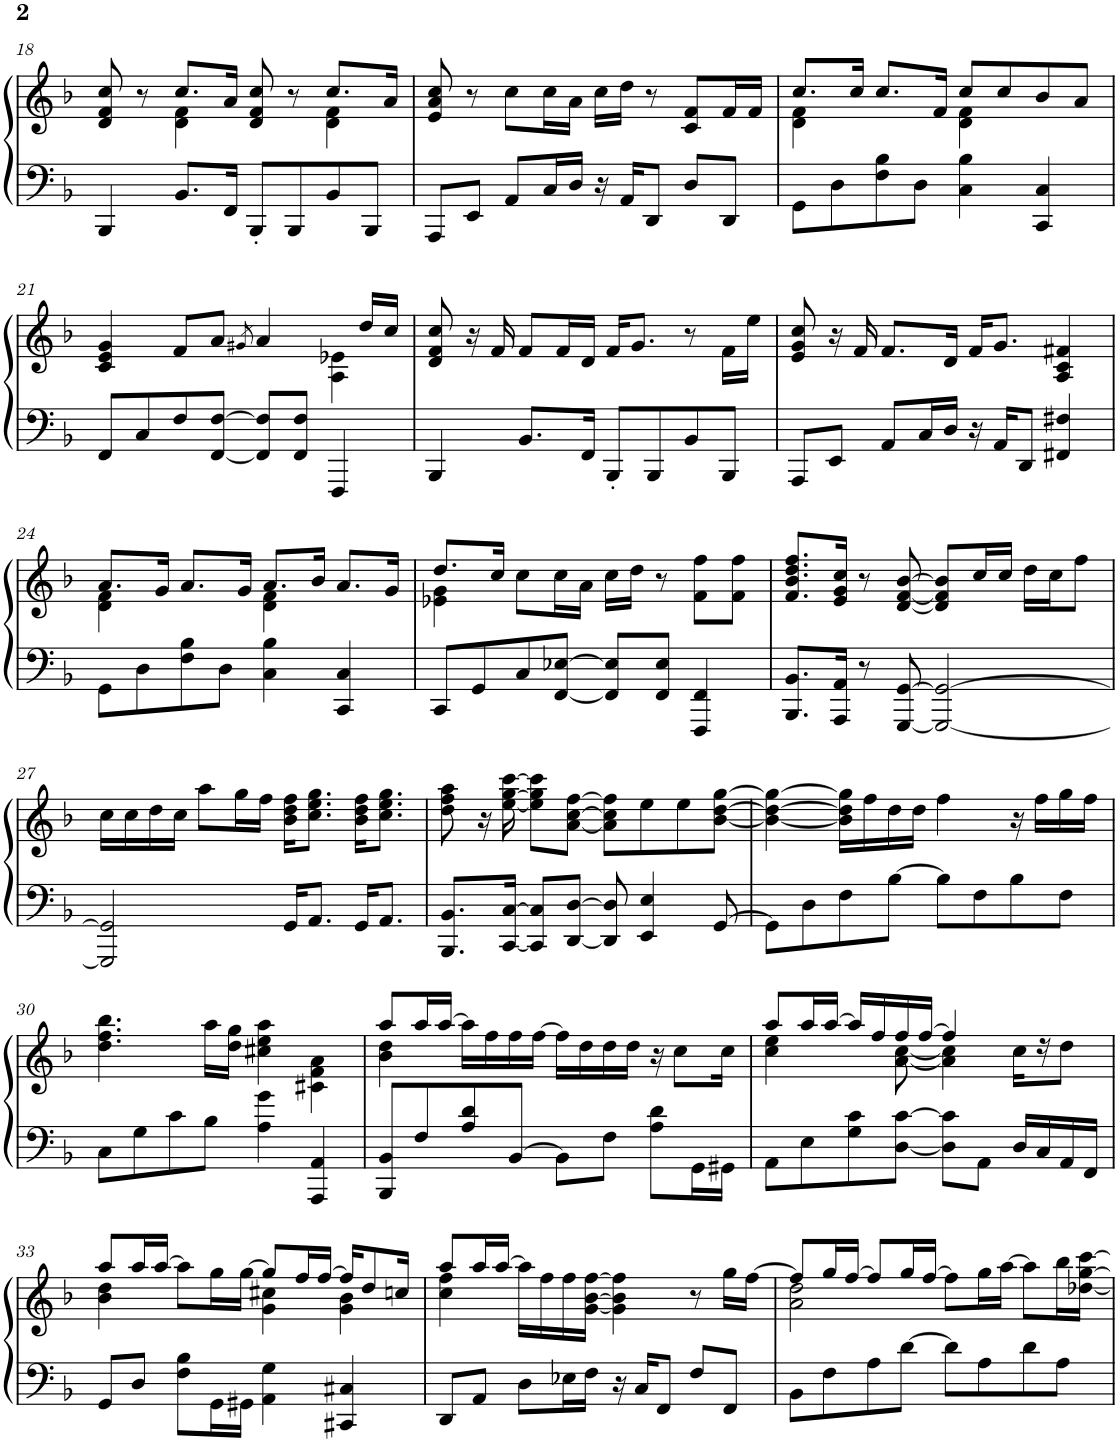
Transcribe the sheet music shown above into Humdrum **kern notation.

**kern	**kern
*part1	*part1
*staff2	*staff1
*I"Grand Piano	*
*I'Pno. 3	*
!!LO:PB:g=z
*clefF4	*clefG2
*k[b-]	*k[b-]
*M4/4	*M4/4
=18	=18
*	*^
4BBB-/	8d/ 8f/ 8cc/	4ryy
.	8r	.
8.BB-/L	8.cc/L	4d\ 4f\
16FF/Jk	16a/Jk	.
8BBB-'/L	8d/ 8f/ 8cc/	4ryy
8BBB-/	8r	.
8BB-/	8.cc/L	4d\ 4f\
8BBB-/J	.	.
.	16a/Jk	.
*	*v	*v
=19	=19
8AAA/L	8e/ 8a/ 8cc/
8EE/J	8r
8AA/L	8cc\L
16C/L	16cc\L
16D/JJ	16a\JJ
16r	16cc\LL
16AA/KL	16dd\JJ
8DD/J	8r
8D/L	8c/ 8f/L
8DD/J	16f/L
.	16f/JJ
=20	=20
*	*^
8GG\L	8.cc/L	4d\ 4f\
8D\	.	.
.	16cc/Jk	.
8F\ 8B-\	8.cc/L	4ryy
8D\J	.	.
.	16f/Jk	.
4C\ 4B-\	8cc/L	4d\ 4f\
.	8cc/	.
4CC/ 4C/	8b-/	4ryy
.	8a/J	.
!!LO:LB:g=z	!!
=21	=21	=21
8FF/L	4c/ 4e/ 4g/	2.ryy
8C/	.	.
8F/	8f/L	.
[8FF/ [8F/J	8a/J	.
.	8qg#X/	.
8FF/] 8F/]L	4a/	.
8FF/ 8F/J	.	.
4FFF/	8ryy	4A\ 4e-X\
.	16dd/LL	.
.	16cc/JJ	.
*	*v	*v
=22	=22
4BBB-/	8d/ 8f/ 8cc/
.	16r
.	16f/
8.BB-/L	8f/L
.	16f/L
16FF/Jk	16d/JJ
8BBB-'/L	16f/KL
.	8.g/J
8BBB-/	.
8BB-/	8r
8BBB-/J	16f\LL
.	16ee\JJ
=23	=23
8AAA/L	8e/ 8g/ 8cc/
8EE/J	16r
.	16f/
8AA/L	8.f/L
16C/L	.
16D/JJ	16d/Jk
16r	16f/KL
16AA/KL	8.g/J
8DD/J	.
4FF#X/ 4F#X/	4A/ 4c/ 4f#X/
!!LO:LB:g=z
=24	=24
*	*^
8GG\L	8.a/L	4d\ 4f\
8D\	.	.
.	16g/Jk	.
8F\ 8B-\	8.a/L	4ryy
8D\J	.	.
.	16g/Jk	.
4C\ 4B-\	8.a/L	4d\ 4f\
.	16b-/Jk	.
4CC/ 4C/	8.a/L	4ryy
.	16g/Jk	.
=25	=25	=25
8CC/L	8.dd/L	4e-X\ 4g\
8GG/	.	.
.	16cc/Jk	.
8C/	8cc\L	2.ryy
[8FF/ [8E-X/J	16cc\L	.
.	16a\JJ	.
8FF/] 8E-/]L	16cc\LL	.
.	16dd\JJ	.
8FF/ 8E-/J	8r	.
4FFF/ 4FF/	8f\ 8ff\L	.
.	8f\ 8ff\J	.
*	*v	*v
=26	=26
8.BBB-/ 8.BB-/L	8.f/ 8.b-/ 8.dd/ 8.ff/L
16AAA/ 16AA/Jk	16e/ 16g/ 16cc/Jk
8r	8r
[8GGG/ [8GG/	[8d/ [8f/ [8b-/
2GGG/_ 2GG/_	8d/] 8f/] 8b-/]L
.	16cc/L
.	16cc/JJ
.	16dd\LL
.	16cc\J
.	8ff\J
!!LO:LB:g=z
=27	=27
2GGG/] 2GG/]	16cc\LL
.	16cc\
.	16dd\
.	16cc\JJ
.	8aa\L
.	16gg\L
.	16ff\JJ
16GG/KL	16b-\ 16dd\ 16ff\KL
8.AA/J	8.cc\ 8.ee\ 8.gg\J
16GG/KL	16b-\ 16dd\ 16ff\KL
8.AA/J	8.cc\ 8.ee\ 8.gg\J
=28	=28
8.BBB-/ 8.BB-/L	8dd\ 8ff\ 8aa\
.	16r
[16CC/ [16C/Jk	[16ee\ [16gg\ [16ccc\
8CC/] 8C/]L	8ee\] 8gg\] 8ccc\]L
[8DD/ [8D/J	[8a\ [8cc\ [8ff\J
8DD/] 8D/]	8a\] 8cc\] 8ff\]L
4EE/ 4E/	8ee\
.	8ee\
[8GG/	[8b-\ [8dd\ [8gg\J
=29	=29
8GG\L]	4b-\_ 4dd\_ 4gg\_
8D\	.
8F\	16b-\] 16dd\] 16gg\]LL
.	16ff\
[8B-\J	16dd\
.	16dd\JJ
8B-\L]	4ff\
8F\	.
8B-\	16r
.	16ff\LL
8F\J	16gg\
.	16ff\JJ
!!LO:LB:g=z
=30	=30
*	*^
8C\L	4.dd\ 4.ff\ 4.bb-\	2.ryy
8G\	.	.
8c\	.	.
8B-\J	16aa\LL	.
.	16dd\ 16gg\JJ	.
4A\ 4g\	4cc#X\ 4ee\ 4aa\	.
4AAA/ 4AA/	4ryy	4c#X\ 4f\ 4a\
=31	=31	=31
8BBB-/ 8BB-/L	8aa/L	4b-\ 4dd\
8F/	16aa/L	.
.	[16aa/JJ	.
8A/ 8d/	16aa\LL]	2.ryy
.	16ff\	.
[8BB-/J	16ff\	.
.	[16ff\JJ	.
8BB-\L]	16ff\LL]	.
.	16dd\	.
8F\J	16dd\	.
.	16dd\JJ	.
8A\ 8d\L	16r	.
.	8cc\L	.
16GG\L	.	.
16GG#X\JJ	16cc\Jk	.
=32	=32	=32
8AA\L	8aa/L	4cc\ 4ee\
8E\	16aa/L	.
.	[16aa/JJ	.
8G\ 8c\	16aa/LL]	8ryy
.	16ff/	.
[8D\ [8c\J	16ff/	[8a\ [8cc\
.	[16ff/JJ	.
8D\] 8c\]L	4ff/]	4a\] 4cc\]
8AA\J	.	.
16D/LL	16cc\LL	4ryy
16C/	16r	.
16AA/	8dd\J	.
16FF/JJ	.	.
!!LO:LB:g=z	!!
=33	=33	=33
8GG/L	8aa/L	4b-\ 4dd\
8D/J	16aa/L	.
.	[16aa/JJ	.
8F\ 8B-\L	8aa\L]	4ryy
16GG\L	16gg\L	.
16GG#X\JJ	[16gg\JJ	.
4AA\ 4G\	8gg/L]	4g\ 4cc#X\
.	16ff/L	.
.	[16ff/JJ	.
4CC#X/ 4C#X/	16ff/KL]	4g\ 4b-\
.	8dd/	.
.	16ccn/Jk	.
=34	=34	=34
8DD/L	8aa/L	4cc\ 4ff\
8AA/J	16aa/L	.
.	[16aa/JJ	.
8D\L	16aa\LL]	2.ryy
.	16ff\	.
16E-X\L	16ff\	.
16F\JJ	[16g\ [16b-\ [16ff\JJ	.
16r	4g\] 4b-\] 4ff\]	.
16C/KL	.	.
8FF/J	.	.
8F/L	8r	.
8FF/J	16gg\LL	.
.	[16ff\JJ	.
=35	=35	=35
8BB-\L	8ff/L]	2a\ 2dd\
8F\	16gg/L	.
.	[16ff/JJ	.
8A\	8ff/L]	.
[8d\J	16gg/L	.
.	[16ff/JJ	.
8d\L]	8ff\L]	2ryy
8A\	16gg\L	.
.	[16aa\JJ	.
8d\	8aa\L]	.
8A\J	16bb-\L	.
.	[16dd-X\ [16gg\ [16ccc\JJ	.
*	*v	*v
=	=
*-	*-
